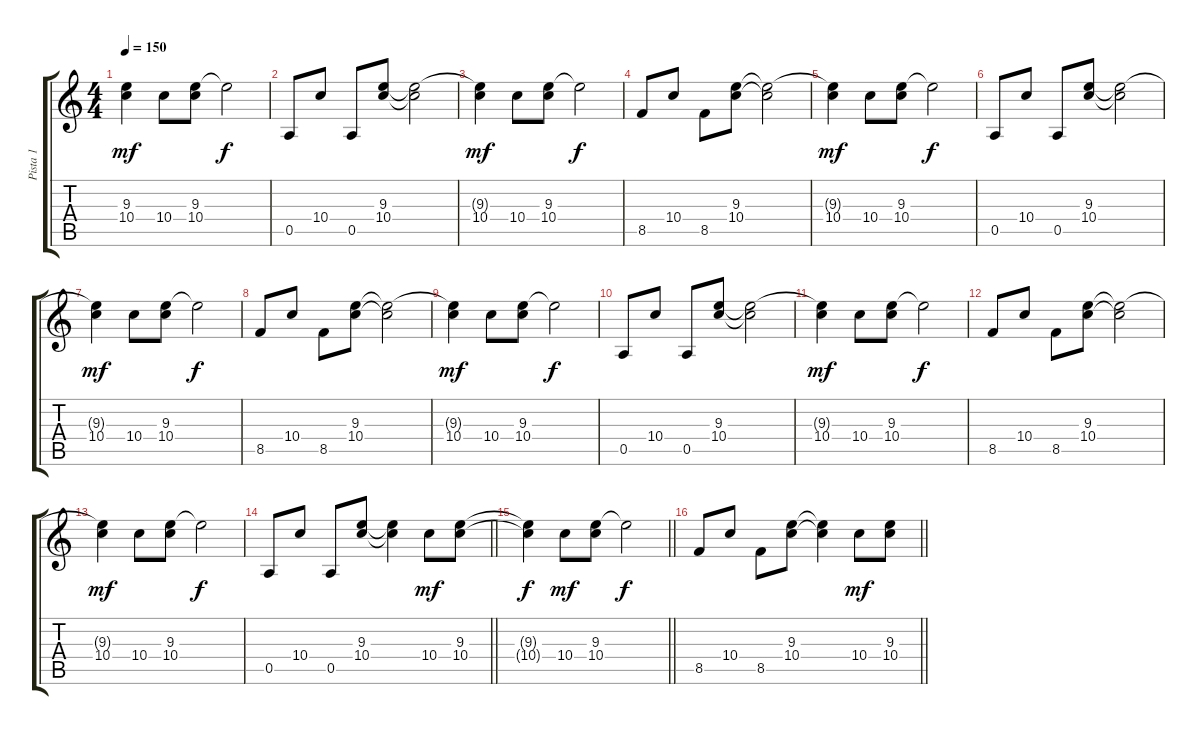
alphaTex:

\track ("Pista 1" "Pista 1") {instrument overdrivenguitar}
\staff {score tabs}
\tuning (E4 B3 G3 D3 A2 E2) {hide}
\ts (4 4)
\tempo 150
\clef g2
\ks c
(9.3{t} 10.4).4{dy mf} 10.4.8 (9.3 10.4).8 9.3{t}.2{dy f} |
0.5.8 10.4.8 0.5.8 (9.3 10.4).8 (9.3{t} 10.4{t}).2 |
(9.3{t} 10.4).4{dy mf} 10.4.8 (9.3 10.4).8 9.3{t}.2{dy f} |
8.5.8 10.4.8 8.5.8 (9.3 10.4).8 (9.3{t} 10.4{t}).2 |
(9.3{t} 10.4).4{dy mf} 10.4.8 (9.3 10.4).8 9.3{t}.2{dy f} |
0.5.8 10.4.8 0.5.8 (9.3 10.4).8 (9.3{t} 10.4{t}).2 |
(9.3{t} 10.4).4{dy mf} 10.4.8 (9.3 10.4).8 9.3{t}.2{dy f} |
8.5.8 10.4.8 8.5.8 (9.3 10.4).8 (9.3{t} 10.4{t}).2 |
(9.3{t} 10.4).4{dy mf} 10.4.8 (9.3 10.4).8 9.3{t}.2{dy f} |
0.5.8 10.4.8 0.5.8 (9.3 10.4).8 (9.3{t} 10.4{t}).2 |
(9.3{t} 10.4).4{dy mf} 10.4.8 (9.3 10.4).8 9.3{t}.2{dy f} |
8.5.8 10.4.8 8.5.8 (9.3 10.4).8 (9.3{t} 10.4{t}).2 |
(9.3{t} 10.4).4{dy mf} 10.4.8 (9.3 10.4).8 9.3{t}.2{dy f} |
\barLineRight lightlight
0.5.8 10.4.8 0.5.8 (9.3 10.4).8 (9.3{t} 10.4{t}).4 10.4.8{dy mf} (9.3 10.4).8 |
\barLineRight lightlight
(9.3{t} 10.4{t}).4{dy f} 10.4.8{dy mf} (9.3 10.4).8 9.3{t}.2{dy f} |
\barLineRight lightlight
8.5.8 10.4.8 8.5.8 (9.3 10.4).8 (9.3{t} 10.4{t}).4 10.4.8{dy mf} (9.3 10.4).8
